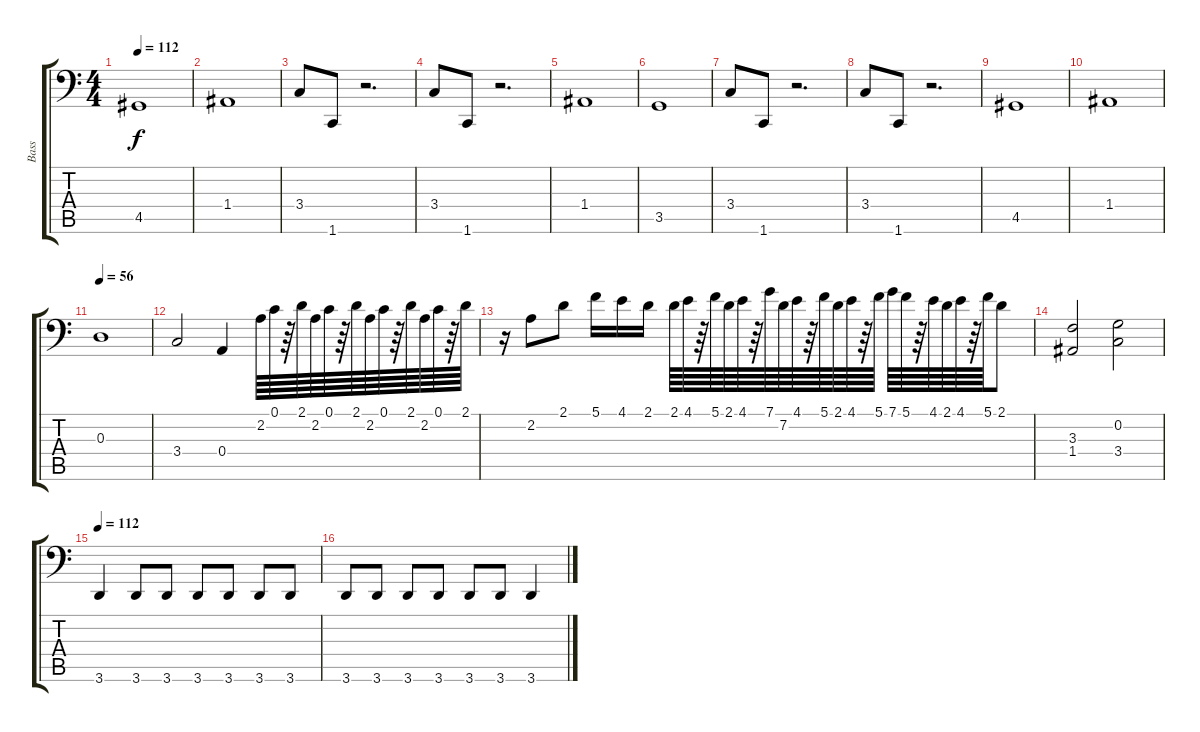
\track ("Bass" "Bass") {instrument electricbassfinger}
\staff {score tabs}
\tuning (C3 G2 D2 A1 E1 B0) {hide}
\ts (4 4)
\tempo 112
\clef f4
\ks c
4.5.1{dy f} |
1.4.1 |
3.4.8 1.6.8 r.2{d} |
3.4.8 1.6.8 r.2{d} |
1.4.1 |
3.5.1 |
3.4.8 1.6.8 r.2{d} |
3.4.8 1.6.8 r.2{d} |
4.5.1 |
1.4.1 |
\tempo 56
0.3.1 |
3.4.2 0.4.4 2.2.64 0.1.64 r.64 2.1.64 2.2.64 0.1.64 r.64 2.1.64 2.2.64 0.1.64 r.64 2.1.64 2.2.64 0.1.64 r.64 2.1.64 |
r.16 2.2.8 2.1.8 5.1.16 4.1.16 2.1.16 2.1.64 4.1.64 r.64 5.1.64 2.1.64 4.1.64 r.64 7.1.64 7.2.64 4.1.64 r.64 5.1.64 2.1.64 4.1.64 r.64 5.1.64 7.1.64 5.1.64 r.64 4.1.64 2.1.64 4.1.64 r.64 5.1.64 2.1.8 |
(3.3 1.4).2 (0.2 3.4).2 |
\tempo 112
3.6.4 3.6.8 3.6.8 3.6.8 3.6.8 3.6.8 3.6.8 |
3.6.8 3.6.8 3.6.8 3.6.8 3.6.8 3.6.8 3.6.4
